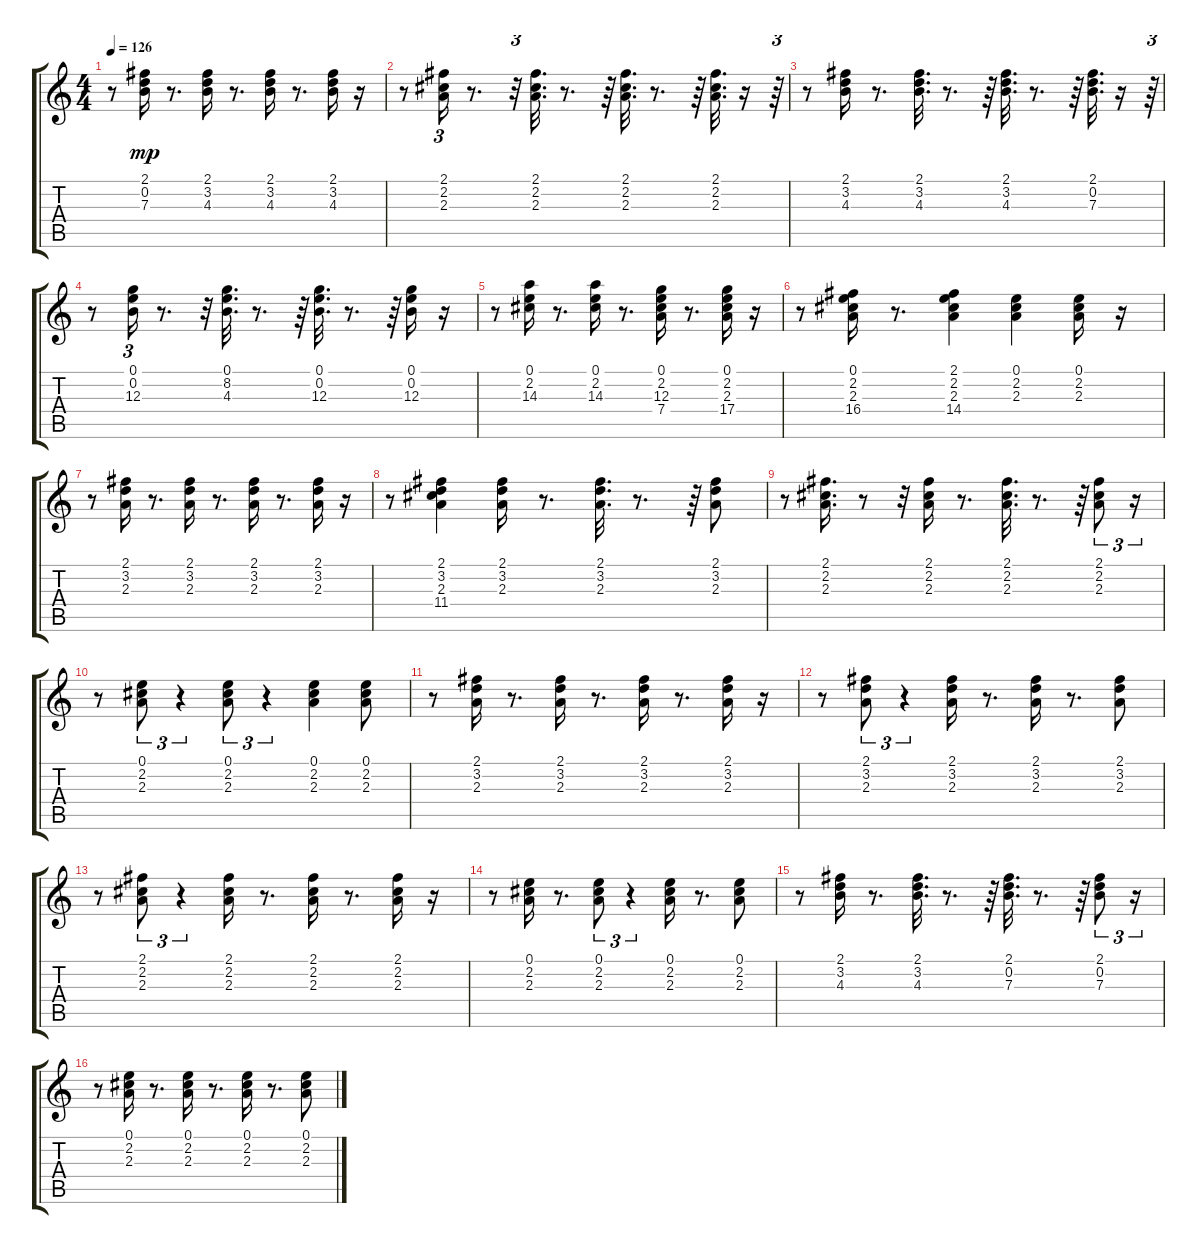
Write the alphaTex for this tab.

\track "" {instrument acousticguitarsteel}
\staff {score tabs}
\tuning (E4 B3 G3 D3 A2 E2) {hide}
\ts (4 4)
\tempo 126
\clef g2
\ks c
r.8{dy mp} (2.1 0.2 7.3).16 r.8{d} (2.1 3.2 4.3).16 r.8{d} (2.1 3.2 4.3).16 r.8{d} (2.1 3.2 4.3).16 r.16 |
r.8 (2.1 2.2 2.3).16{tu (3 2)} r.8{d} r.32{tu (3 2)} (2.1 2.2 2.3).32{d} r.8{d} r.64 (2.1 2.2 2.3).32{d} r.8{d} r.64 (2.1 2.2 2.3).32{d} r.16 r.64{tu (3 2)} |
r.8 (2.1 3.2 4.3).16 r.8{d} (2.1 3.2 4.3).32{d} r.8{d} r.64 (2.1 3.2 4.3).32{d} r.8{d} r.64 (2.1 0.2 7.3).32{d} r.16 r.64{tu (3 2)} |
r.8 (0.1 0.2 12.3).16{tu (3 2)} r.8{d} r.32{tu (3 2)} (0.1 8.2 4.3).32{d} r.8{d} r.64 (0.1 0.2 12.3).32{d} r.8{d} r.64 (0.1 0.2 12.3).16 r.16 |
r.8 (0.1 2.2 14.3).16 r.8{d} (0.1 2.2 14.3).16 r.8{d} (0.1 2.2 12.3 7.4).16 r.8{d} (0.1 2.2 2.3 17.4).16 r.16 |
r.8 (0.1 2.2 2.3 16.4).16 r.8{d} (2.1 2.2 2.3 14.4).4 (0.1 2.2 2.3).4 (0.1 2.2 2.3).16 r.16 |
r.8 (2.1 3.2 2.3).16 r.8{d} (2.1 3.2 2.3).16 r.8{d} (2.1 3.2 2.3).16 r.8{d} (2.1 3.2 2.3).16 r.16 |
r.8 (2.1 3.2 2.3 11.4).4 (2.1 3.2 2.3).16 r.8{d} (2.1 3.2 2.3).32{d} r.8{d} r.64 (2.1 3.2 2.3).8 |
r.8 (2.1 2.2 2.3).16{d} r.8 r.32 (2.1 2.2 2.3).16 r.8{d} (2.1 2.2 2.3).32{d} r.8{d} r.64 (2.1 2.2 2.3).8{tu (3 2)} r.16{tu (3 2)} |
r.8 (0.1 2.2 2.3).8{tu (3 2)} r.4{tu (3 2)} (0.1 2.2 2.3).8{tu (3 2)} r.4{tu (3 2)} (0.1 2.2 2.3).4 (0.1 2.2 2.3).8 |
r.8 (2.1 3.2 2.3).16 r.8{d} (2.1 3.2 2.3).16 r.8{d} (2.1 3.2 2.3).16 r.8{d} (2.1 3.2 2.3).16 r.16 |
r.8 (2.1 3.2 2.3).8{tu (3 2)} r.4{tu (3 2)} (2.1 3.2 2.3).16 r.8{d} (2.1 3.2 2.3).16 r.8{d} (2.1 3.2 2.3).8 |
r.8 (2.1 2.2 2.3).8{tu (3 2)} r.4{tu (3 2)} (2.1 2.2 2.3).16 r.8{d} (2.1 2.2 2.3).16 r.8{d} (2.1 2.2 2.3).16 r.16 |
r.8 (0.1 2.2 2.3).16 r.8{d} (0.1 2.2 2.3).8{tu (3 2)} r.4{tu (3 2)} (0.1 2.2 2.3).16 r.8{d} (0.1 2.2 2.3).8 |
r.8 (2.1 3.2 4.3).16 r.8{d} (2.1 3.2 4.3).32{d} r.8{d} r.64 (2.1 0.2 7.3).32{d} r.8{d} r.64 (2.1 0.2 7.3).8{tu (3 2)} r.16{tu (3 2)} |
r.8 (0.1 2.2 2.3).16 r.8{d} (0.1 2.2 2.3).16 r.8{d} (0.1 2.2 2.3).16 r.8{d} (0.1 2.2 2.3).8
